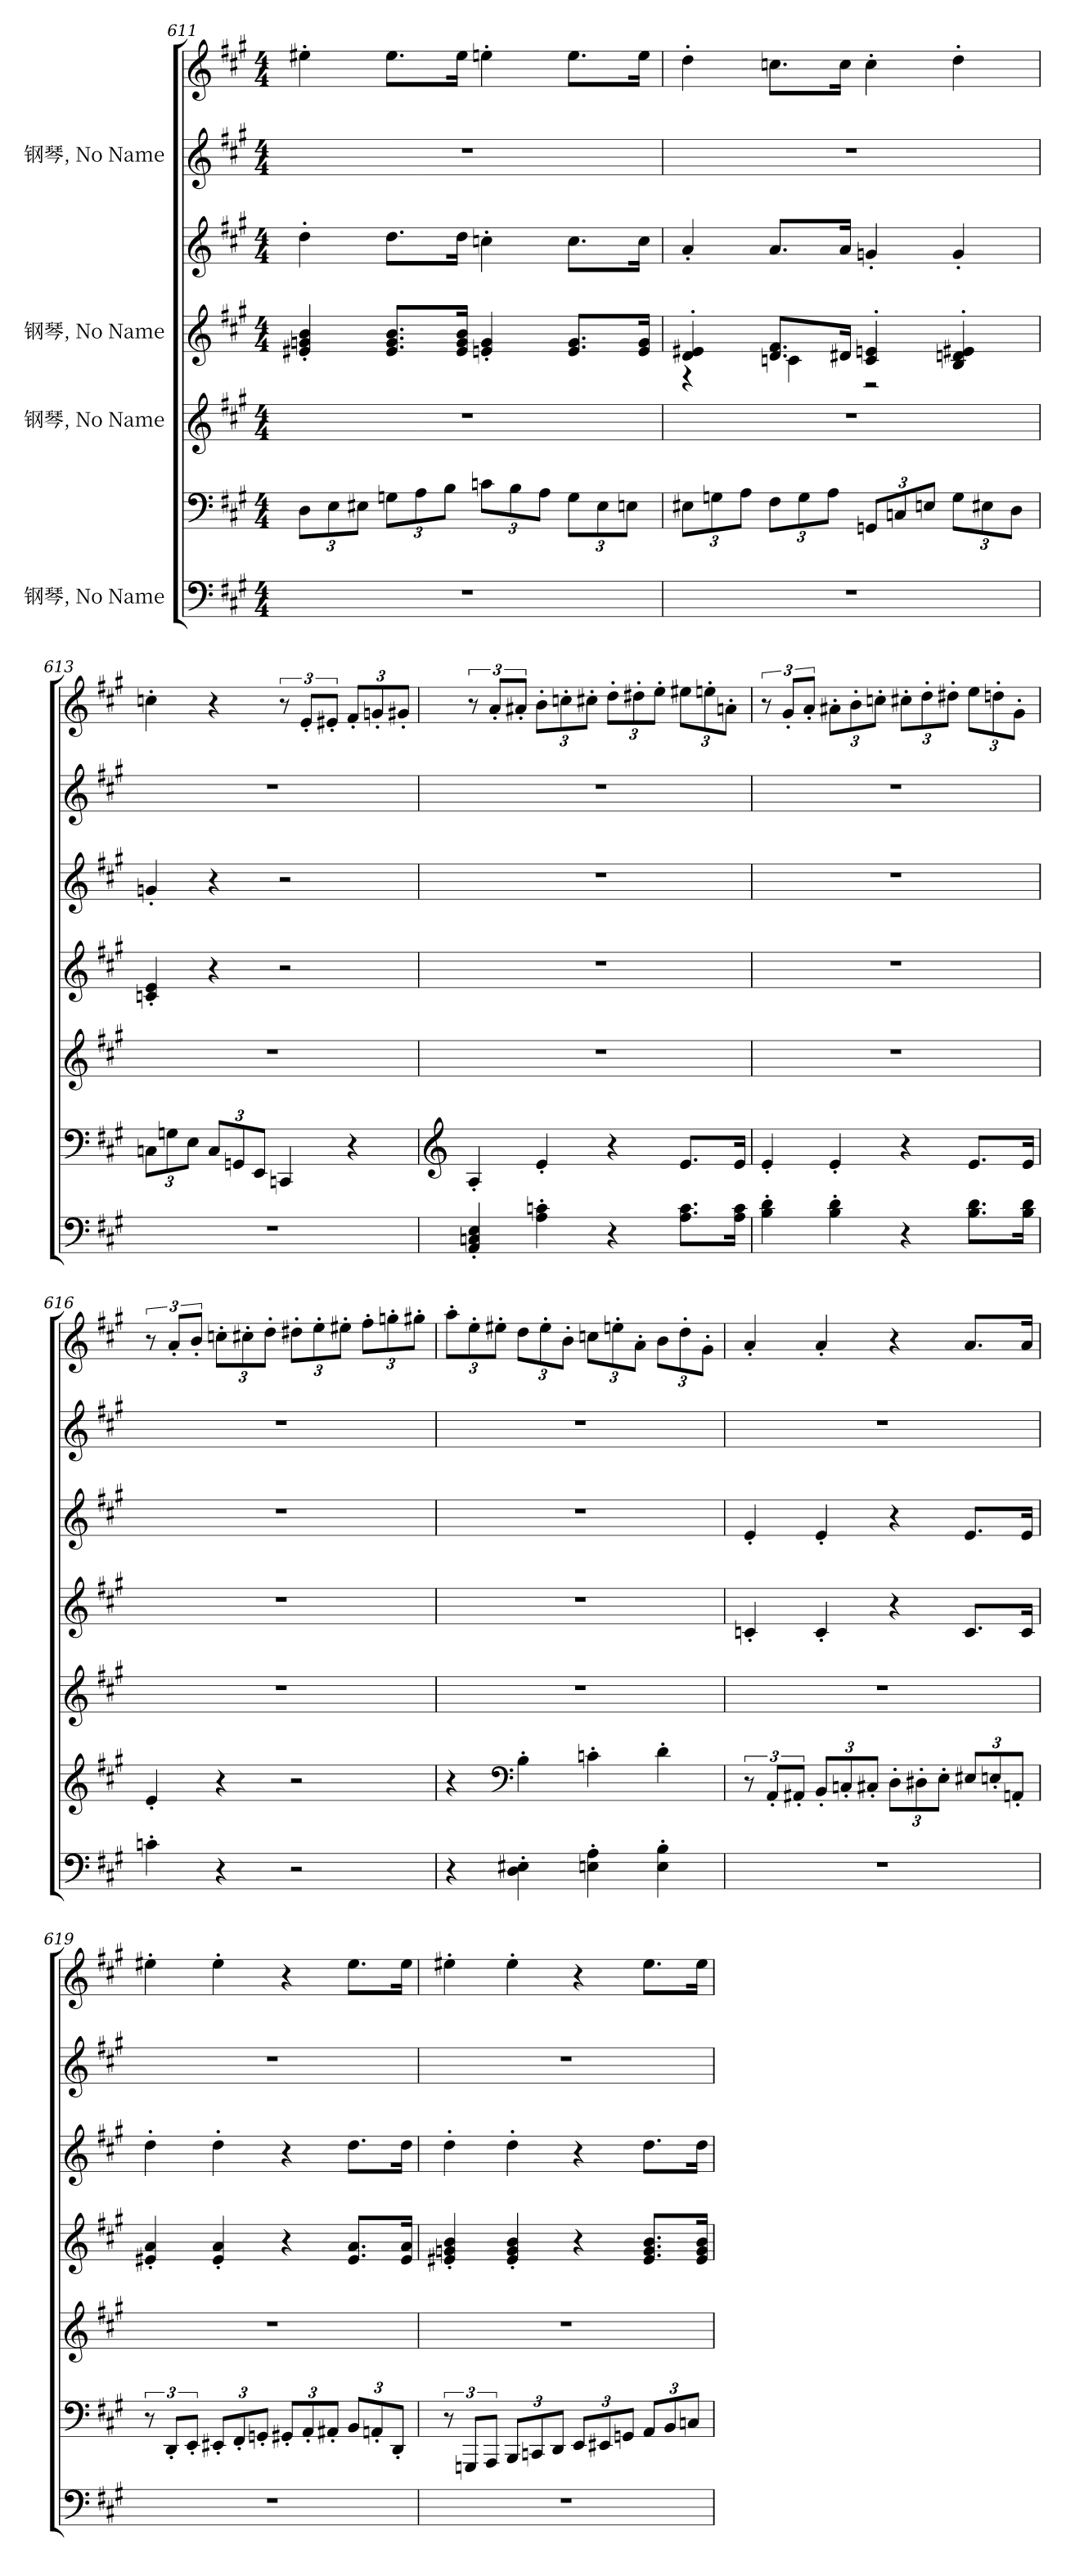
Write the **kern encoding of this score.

**kern	**kern	**kern	**kern	**kern	**kern	**kern
*part4	*part4	*part3	*part2	*part2	*part1	*part1
*staff7	*staff6	*staff5	*staff4	*staff3	*staff2	*staff1
*I"钢琴, No Name	*	*I"钢琴, No Name	*I"钢琴, No Name	*	*I"钢琴, No Name	*
!!LO:PB:g=z
*clefF4	*clefF4	*clefG2	*clefG2	*clefG2	*clefG2	*clefG2
*k[f#c#g#]	*k[f#c#g#]	*k[f#c#g#]	*k[f#c#g#]	*k[f#c#g#]	*k[f#c#g#]	*k[f#c#g#]
*M4/4	*M4/4	*M4/4	*M4/4	*M4/4	*M4/4	*M4/4
*MM136	*MM136	*MM136	*MM136	*MM136	*MM136	*MM136
*	*Xbrackettup	*	*	*	*	*
=611	=611	=611	=611	=611	=611	=611
1r	12D\L	1r	4e#X/' 4gn/' 4b/'	4dd'\	1r	4ee#X'\
.	12E\	.	.	.	.	.
.	12E#X\J	.	.	.	.	.
.	12Gn\L	.	8.e#/ 8.g/ 8.b/L	8.dd\L	.	8.ee#\L
.	12A\	.	.	.	.	.
.	12B\J	.	.	.	.	.
.	.	.	16e#/ 16g/ 16b/Jk	16dd\Jk	.	16ee#\Jk
.	12cn\L	.	4en/' 4g/'	4ccn'\	.	4een'\
.	12B\	.	.	.	.	.
.	12A\J	.	.	.	.	.
.	12G\L	.	8.e/ 8.g/L	8.cc\L	.	8.ee\L
.	12E#\	.	.	.	.	.
.	12En\J	.	.	.	.	.
.	.	.	16e/ 16g/Jk	16cc\Jk	.	16ee\Jk
=612	=612	=612	=612	=612	=612	=612
*	*	*	*^	*	*	*
1r	12E#X\L	1r	4d/' 4e#X/'	4r	4a'/	1r	4dd'\
.	12Gn\	.	.	.	.	.	.
.	12A\J	.	.	.	.	.	.
.	12F#\L	.	8.d/ 8.f#/L	4cn\	8.a/L	.	8.ccn\L
.	12G\	.	.	.	.	.	.
.	12A\J	.	.	.	.	.	.
.	.	.	16d#X/Jk	.	16a/Jk	.	16cc\Jk
.	12GGn/L	.	4c/' 4en/'	2r	4gn'/	.	4cc'\
.	12Cn/	.	.	.	.	.	.
.	12En/J	.	.	.	.	.	.
.	12G\L	.	4B/' 4dn/' 4e#X/'	.	4g'/	.	4dd'\
.	12E#X\	.	.	.	.	.	.
.	12D\J	.	.	.	.	.	.
*	*	*	*v	*v	*	*	*
!!LO:PB:g=z
=613	=613	=613	=613	=613	=613	=613
1r	12Cn\L	1r	4cn/' 4e/'	4gn'/	1r	4ccn'\
.	12Gn\	.	.	.	.	.
.	12E\J	.	.	.	.	.
.	12C/L	.	4r	4r	.	4r
.	12GGn/	.	.	.	.	.
.	12EE/J	.	.	.	.	.
*	*	*	*	*	*	*MM120
.	4CCn/	.	2r	2r	.	12r
.	.	.	.	.	.	12e'/L
.	.	.	.	.	.	12e#X'/J
*	*	*	*	*	*	*Xbrackettup
.	4r	.	.	.	.	12f#'/L
.	.	.	.	.	.	12gn'/
.	.	.	.	.	.	12g#X'/J
=614	=614	=614	=614	=614	=614	=614
*	*clefG2	*	*	*	*	*
*	*	*	*	*	*	*brackettup
*	*	*	*	*	*	*MM136
4AA/' 4Cn/' 4E/'	4A'/	1r	1r	1r	1r	12r
.	.	.	.	.	.	12a'/L
.	.	.	.	.	.	12a#X'/J
*	*	*	*	*	*	*Xbrackettup
4A\' 4cn\'	4e'/	.	.	.	.	12b'\L
.	.	.	.	.	.	12ccn'\
.	.	.	.	.	.	12cc#X'\J
4r	4r	.	.	.	.	12dd'\L
.	.	.	.	.	.	12dd#X'\
.	.	.	.	.	.	12ee'\J
8.A\ 8.c\L	8.e/L	.	.	.	.	12ee#X\L
.	.	.	.	.	.	12een'\
.	.	.	.	.	.	12an'\J
16A\ 16c\Jk	16e/Jk	.	.	.	.	.
!!LO:PB:g=z
=615	=615	=615	=615	=615	=615	=615
*	*	*	*	*	*	*brackettup
*	*	*	*	*	*	*MM136
4B\' 4d\'	4e'/	1r	1r	1r	1r	12r
.	.	.	.	.	.	12g#'/L
.	.	.	.	.	.	12a'/J
*	*	*	*	*	*	*Xbrackettup
4B\' 4d\'	4e'/	.	.	.	.	12a#X'\L
.	.	.	.	.	.	12b'\
.	.	.	.	.	.	12ccn'\J
4r	4r	.	.	.	.	12cc#X'\L
.	.	.	.	.	.	12dd'\
.	.	.	.	.	.	12dd#X'\J
8.B\ 8.d\L	8.e/L	.	.	.	.	12ee\L
.	.	.	.	.	.	12ddn'\
.	.	.	.	.	.	12g#'\J
16B\ 16d\Jk	16e/Jk	.	.	.	.	.
=616	=616	=616	=616	=616	=616	=616
*	*	*	*	*	*	*brackettup
*	*	*	*	*	*	*MM136
4cn'\	4e'/	1r	1r	1r	1r	12r
.	.	.	.	.	.	12a'/L
.	.	.	.	.	.	12b'/J
*	*	*	*	*	*	*Xbrackettup
4r	4r	.	.	.	.	12ccn'\L
.	.	.	.	.	.	12cc#X'\
.	.	.	.	.	.	12dd'\J
2r	2r	.	.	.	.	12dd#X'\L
.	.	.	.	.	.	12ee'\
.	.	.	.	.	.	12ee#X'\J
.	.	.	.	.	.	12ff#'\L
.	.	.	.	.	.	12ggn'\
.	.	.	.	.	.	12gg#X'\J
!!LO:PB:g=z
=617	=617	=617	=617	=617	=617	=617
4r	4r	1r	1r	1r	1r	12aa'\L
.	.	.	.	.	.	12ee'\
.	.	.	.	.	.	12ee#X'\J
*	*clefF4	*	*	*	*	*
4D\' 4E#X\'	4B'\	.	.	.	.	12dd\L
.	.	.	.	.	.	12ee#'\
.	.	.	.	.	.	12b'\J
4En\' 4A\'	4cn'\	.	.	.	.	12ccn\L
.	.	.	.	.	.	12een'\
.	.	.	.	.	.	12a'\J
4E\' 4B\'	4d'\	.	.	.	.	12b\L
.	.	.	.	.	.	12dd'\
.	.	.	.	.	.	12g#'\J
=618	=618	=618	=618	=618	=618	=618
*	*brackettup	*	*	*	*	*
*	*	*	*	*	*	*MM136
1r	12r	1r	4cn'/	4e'/	1r	4a'/
.	12AA'/L	.	.	.	.	.
.	12AA#X'/J	.	.	.	.	.
*	*Xbrackettup	*	*	*	*	*
.	12BB'/L	.	4c'/	4e'/	.	4a'/
.	12Cn'/	.	.	.	.	.
.	12C#X'/J	.	.	.	.	.
.	12D'\L	.	4r	4r	.	4r
.	12D#X'\	.	.	.	.	.
.	12E'\J	.	.	.	.	.
.	12E#X/L	.	8.c/L	8.e/L	.	8.a/L
.	12En'/	.	.	.	.	.
.	12AAn'/J	.	.	.	.	.
.	.	.	16c/Jk	16e/Jk	.	16a/Jk
!!LO:PB:g=z
=619	=619	=619	=619	=619	=619	=619
*	*brackettup	*	*	*	*	*
*	*	*	*	*	*	*MM136
1r	12r	1r	4e#X/' 4a/'	4dd'\	1r	4ee#X'\
.	12DD'/L	.	.	.	.	.
.	12EE'/J	.	.	.	.	.
*	*Xbrackettup	*	*	*	*	*
.	12EE#X'/L	.	4e#/' 4a/'	4dd'\	.	4ee#'\
.	12FF#'/	.	.	.	.	.
.	12GGn'/J	.	.	.	.	.
.	12GG#X'/L	.	4r	4r	.	4r
.	12AA'/	.	.	.	.	.
.	12AA#X'/J	.	.	.	.	.
.	12BB/L	.	8.e#/ 8.a/L	8.dd\L	.	8.ee#\L
.	12AAn'/	.	.	.	.	.
.	12DD'/J	.	.	.	.	.
.	.	.	16e#/ 16a/Jk	16dd\Jk	.	16ee#\Jk
=620	=620	=620	=620	=620	=620	=620
*	*brackettup	*	*	*	*	*
*	*	*	*	*	*	*MM136
1r	12r	1r	4e#X/' 4gn/' 4b/'	4dd'\	1r	4ee#X'\
.	12GGGn/L	.	.	.	.	.
.	12AAA/J	.	.	.	.	.
*	*Xbrackettup	*	*	*	*	*
.	12BBB/L	.	4e#/' 4g/' 4b/'	4dd'\	.	4ee#'\
.	12CCn/	.	.	.	.	.
.	12DD/J	.	.	.	.	.
.	12EE/L	.	4r	4r	.	4r
.	12EE#X/	.	.	.	.	.
.	12GGn/J	.	.	.	.	.
.	12AA/L	.	8.e#/ 8.g/ 8.b/L	8.dd\L	.	8.ee#\L
.	12BB/	.	.	.	.	.
.	12Cn/J	.	.	.	.	.
.	.	.	16e#/ 16g/ 16b/Jk	16dd\Jk	.	16ee#\Jk
=	=	=	=	=	=	=
*-	*-	*-	*-	*-	*-	*-
